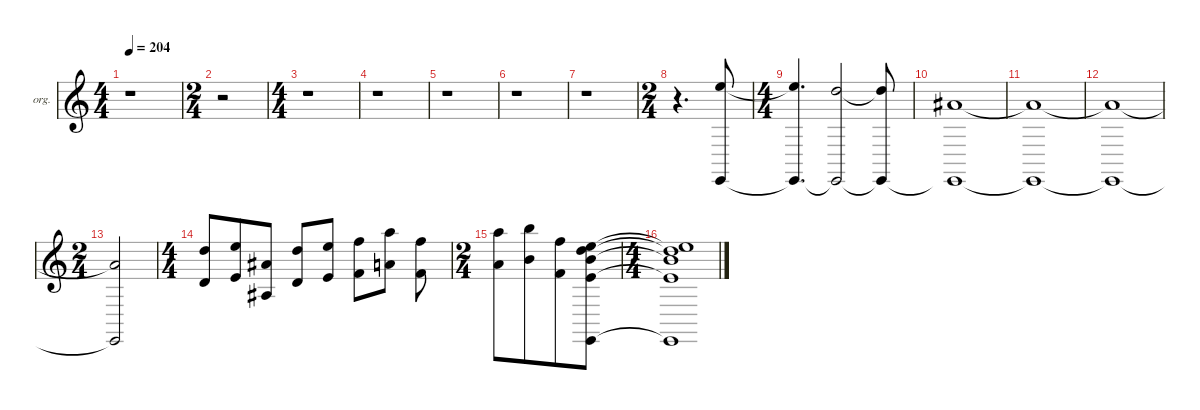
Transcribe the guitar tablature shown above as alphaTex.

\defaultSystemsLayout 4
\hideDynamics
\bracketExtendMode nobrackets
\firstSystemTrackNameOrientation horizontal
\otherSystemsTrackNameOrientation horizontal
\track ("Organs" "org.") {instrument rockorgan}
\staff {score}
\tuning (E4 B3 G3 D3 A2 E2 B1)
\ts (4 4)
\beaming (8 2 2 2 2)
\tempo 204
\clef g2
\ks c
r.1{dy f instrument rockorgan beam Down} |
\ts (2 4)
\beaming (8 2 2)
r.2{beam Down} |
\ts (4 4)
\beaming (8 2 2 2 2)
r.1{beam Down} |
r.1{beam Down} |
r.1{beam Down} |
r.1{beam Down} |
\beaming (8 3 2 2 1)
r.1{beam Down} |
\ts (2 4)
\beaming (8 4)
r.4{d beam Down} (12.1 0.6).8{beam Up} |
\ts (4 4)
\beaming (8 3 2 2 1)
(12.1{t} 0.6{t}).4{d beam Up} (10.1 0.6{t}).2{dy mf beam Up} (10.1{t} 0.6{t}).8{dy f beam Up} |
\beaming (8 2 2 2 2)
(11.2{acc #} 0.6{t}).1{dy mf beam Up} |
(11.2{t acc #} 0.6{t}).1{dy f beam Up} |
(11.2{t acc #} 0.6{t}).1{beam Up} |
\ts (2 4)
\beaming (8 2 2)
(11.2{t acc #} 0.6{t}).2{beam Up} |
\ts (4 4)
\beaming (8 3 2 2 1)
(10.1 12.4).8{beam Up} (12.1 14.4).8{beam Up} (11.2{acc #} 13.5{acc #}).8{beam Up} (10.1 12.4).8{beam Up} (12.1 14.4).8{beam Up} (13.1 15.4).8{beam Down} (17.1 14.3).8{beam Down} (13.1 15.4).8{beam Down} |
\ts (2 4)
\beaming (8 4)
(17.1 14.3).8{beam Down} (19.1 16.3).8{beam Down} (13.1 15.4).8{beam Down} (12.1 15.2 16.3 14.4 0.6).8{beam Down} |
\ts (4 4)
\beaming (8 2 2 2 2)
(12.1{t} 15.2{t} 16.3{t} 14.4{t} 0.6{t}).1{beam Up}
